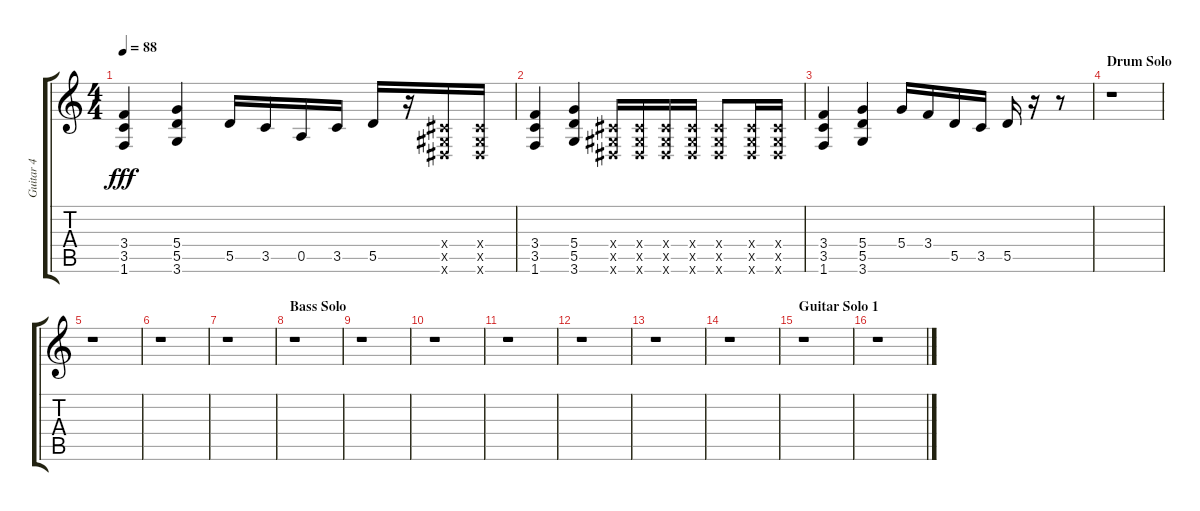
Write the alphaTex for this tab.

\track ("Guitar 4" "Guitar 4") {instrument distortionguitar}
\staff {score tabs}
\tuning (E4 B3 G3 D3 A2 E2) {hide}
\ts (4 4)
\tempo 88
\clef g2
\ks c
(3.4 3.5 1.6).4{dy fff} (5.4 5.5 3.6).4 5.5.16 3.5.16 0.5.16 3.5.16 5.5.16 r.16 (-1.4{x} -1.5{x} -1.6{x}).16 (-1.4{x} -1.5{x} -1.6{x}).16 |
(3.4 3.5 1.6).4 (5.4 5.5 3.6).4 (-1.4{x} -1.5{x} -1.6{x}).16 (-1.4{x} -1.5{x} -1.6{x}).16 (-1.4{x} -1.5{x} -1.6{x}).16 (-1.4{x} -1.5{x} -1.6{x}).16 (-1.4{x} -1.5{x} -1.6{x}).8 (-1.4{x} -1.5{x} -1.6{x}).16 (-1.4{x} -1.5{x} -1.6{x}).16 |
(3.4 3.5 1.6).4 (5.4 5.5 3.6).4 5.4.16 3.4.16 5.5.16 3.5.16 5.5.16 r.16 r.8 |
\section ("" "Drum Solo")
r.1 |
r.1 |
r.1 |
r.1 |
\section ("" "Bass Solo")
r.1 |
r.1 |
r.1 |
r.1 |
r.1 |
r.1 |
r.1 |
\section ("" "Guitar Solo 1")
r.1 |
r.1
